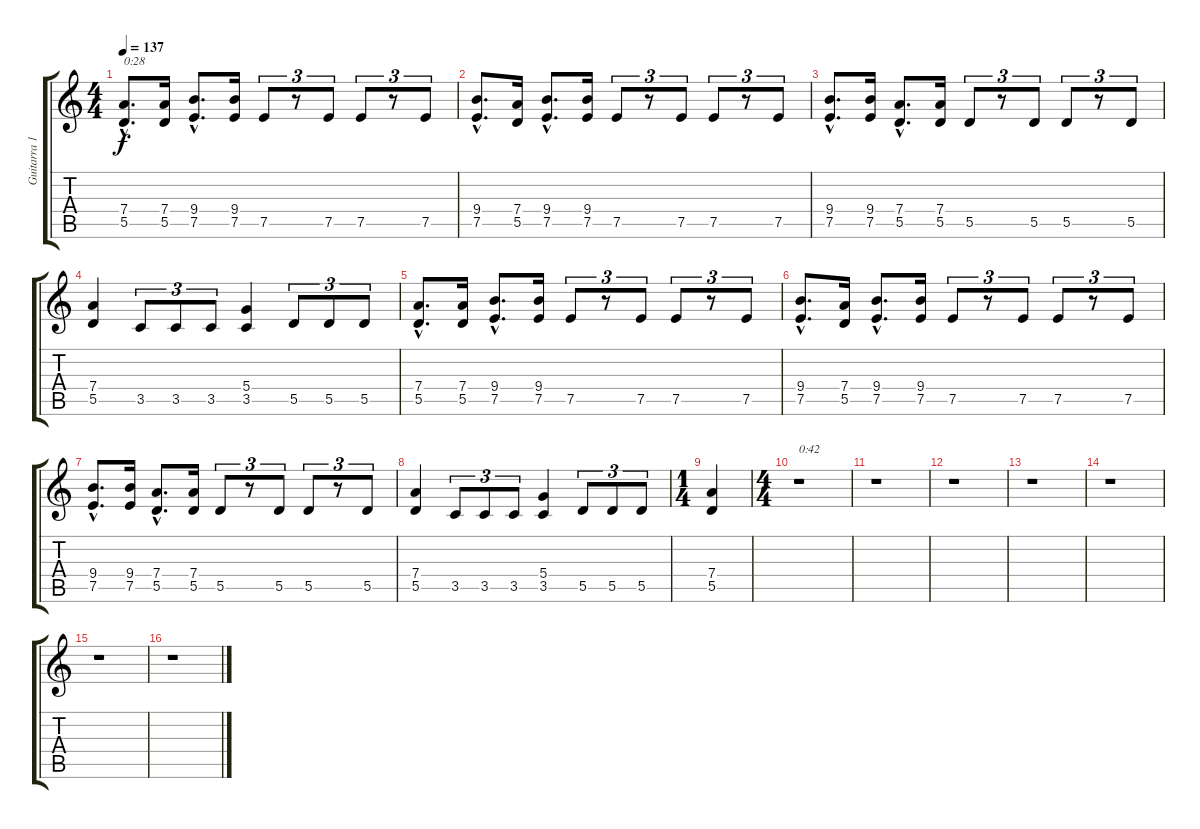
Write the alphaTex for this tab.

\track ("Guitarra 1" "Guitarra 1") {instrument distortionguitar}
\staff {score tabs}
\tuning (E4 B3 G3 D3 A2 E2) {hide}
\ts (4 4)
\tempo 137
\clef g2
\ks c
(7.4{hac} 5.5{hac}).8{d txt "0:28" dy f} (7.4 5.5).16 (9.4{hac} 7.5{hac}).8{d} (9.4 7.5).16 7.5.8{tu (3 2)} r.8{tu (3 2)} 7.5.8{tu (3 2)} 7.5.8{tu (3 2)} r.8{tu (3 2)} 7.5.8{tu (3 2)} |
(9.4{hac} 7.5{hac}).8{d} (7.4 5.5).16 (9.4{hac} 7.5{hac}).8{d} (9.4 7.5).16 7.5.8{tu (3 2)} r.8{tu (3 2)} 7.5.8{tu (3 2)} 7.5.8{tu (3 2)} r.8{tu (3 2)} 7.5.8{tu (3 2)} |
(9.4{hac} 7.5{hac}).8{d} (9.4 7.5).16 (7.4{hac} 5.5{hac}).8{d} (7.4 5.5).16 5.5.8{tu (3 2)} r.8{tu (3 2)} 5.5.8{tu (3 2)} 5.5.8{tu (3 2)} r.8{tu (3 2)} 5.5.8{tu (3 2)} |
(7.4 5.5).4 3.5.8{tu (3 2)} 3.5.8{tu (3 2)} 3.5.8{tu (3 2)} (5.4 3.5).4 5.5.8{tu (3 2)} 5.5.8{tu (3 2)} 5.5.8{tu (3 2)} |
(7.4{hac} 5.5{hac}).8{d} (7.4 5.5).16 (9.4{hac} 7.5{hac}).8{d} (9.4 7.5).16 7.5.8{tu (3 2)} r.8{tu (3 2)} 7.5.8{tu (3 2)} 7.5.8{tu (3 2)} r.8{tu (3 2)} 7.5.8{tu (3 2)} |
(9.4{hac} 7.5{hac}).8{d} (7.4 5.5).16 (9.4{hac} 7.5{hac}).8{d} (9.4 7.5).16 7.5.8{tu (3 2)} r.8{tu (3 2)} 7.5.8{tu (3 2)} 7.5.8{tu (3 2)} r.8{tu (3 2)} 7.5.8{tu (3 2)} |
(9.4{hac} 7.5{hac}).8{d} (9.4 7.5).16 (7.4{hac} 5.5{hac}).8{d} (7.4 5.5).16 5.5.8{tu (3 2)} r.8{tu (3 2)} 5.5.8{tu (3 2)} 5.5.8{tu (3 2)} r.8{tu (3 2)} 5.5.8{tu (3 2)} |
(7.4 5.5).4 3.5.8{tu (3 2)} 3.5.8{tu (3 2)} 3.5.8{tu (3 2)} (5.4 3.5).4 5.5.8{tu (3 2)} 5.5.8{tu (3 2)} 5.5.8{tu (3 2)} |
\ts (1 4)
(7.4 5.5).4 |
\ts (4 4)
r.1{txt "0:42"} |
r.1 |
r.1 |
r.1 |
r.1 |
r.1 |
r.1
